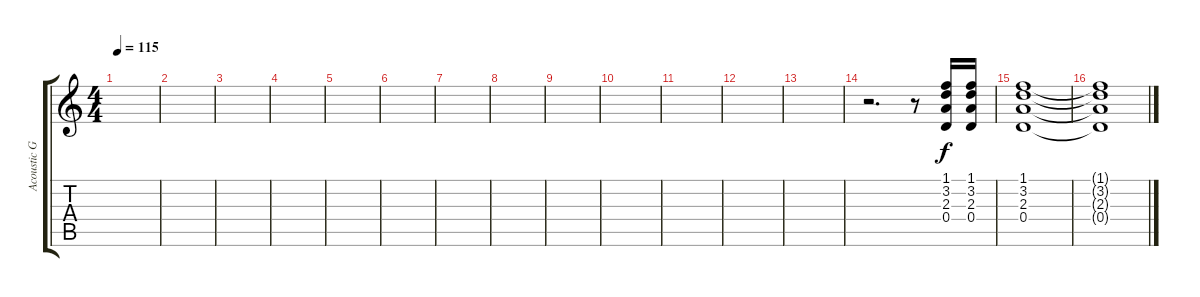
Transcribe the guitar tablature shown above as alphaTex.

\track ("Acoustic Guitar" "Acoustic G") {instrument acousticguitarsteel}
\staff {score tabs}
\tuning (E4 B3 G3 D3 A2 E2) {hide}
\ts (4 4)
\tempo 115
\clef g2
\ks c
|
|
|
|
|
|
|
|
|
|
|
|
|
r.2{d} r.8 (1.1 3.2 2.3 0.4).16 (1.1 3.2 2.3 0.4).16 |
(1.1 3.2 2.3 0.4).1 |
(1.1{t} 3.2{t} 2.3{t} 0.4{t}).1
